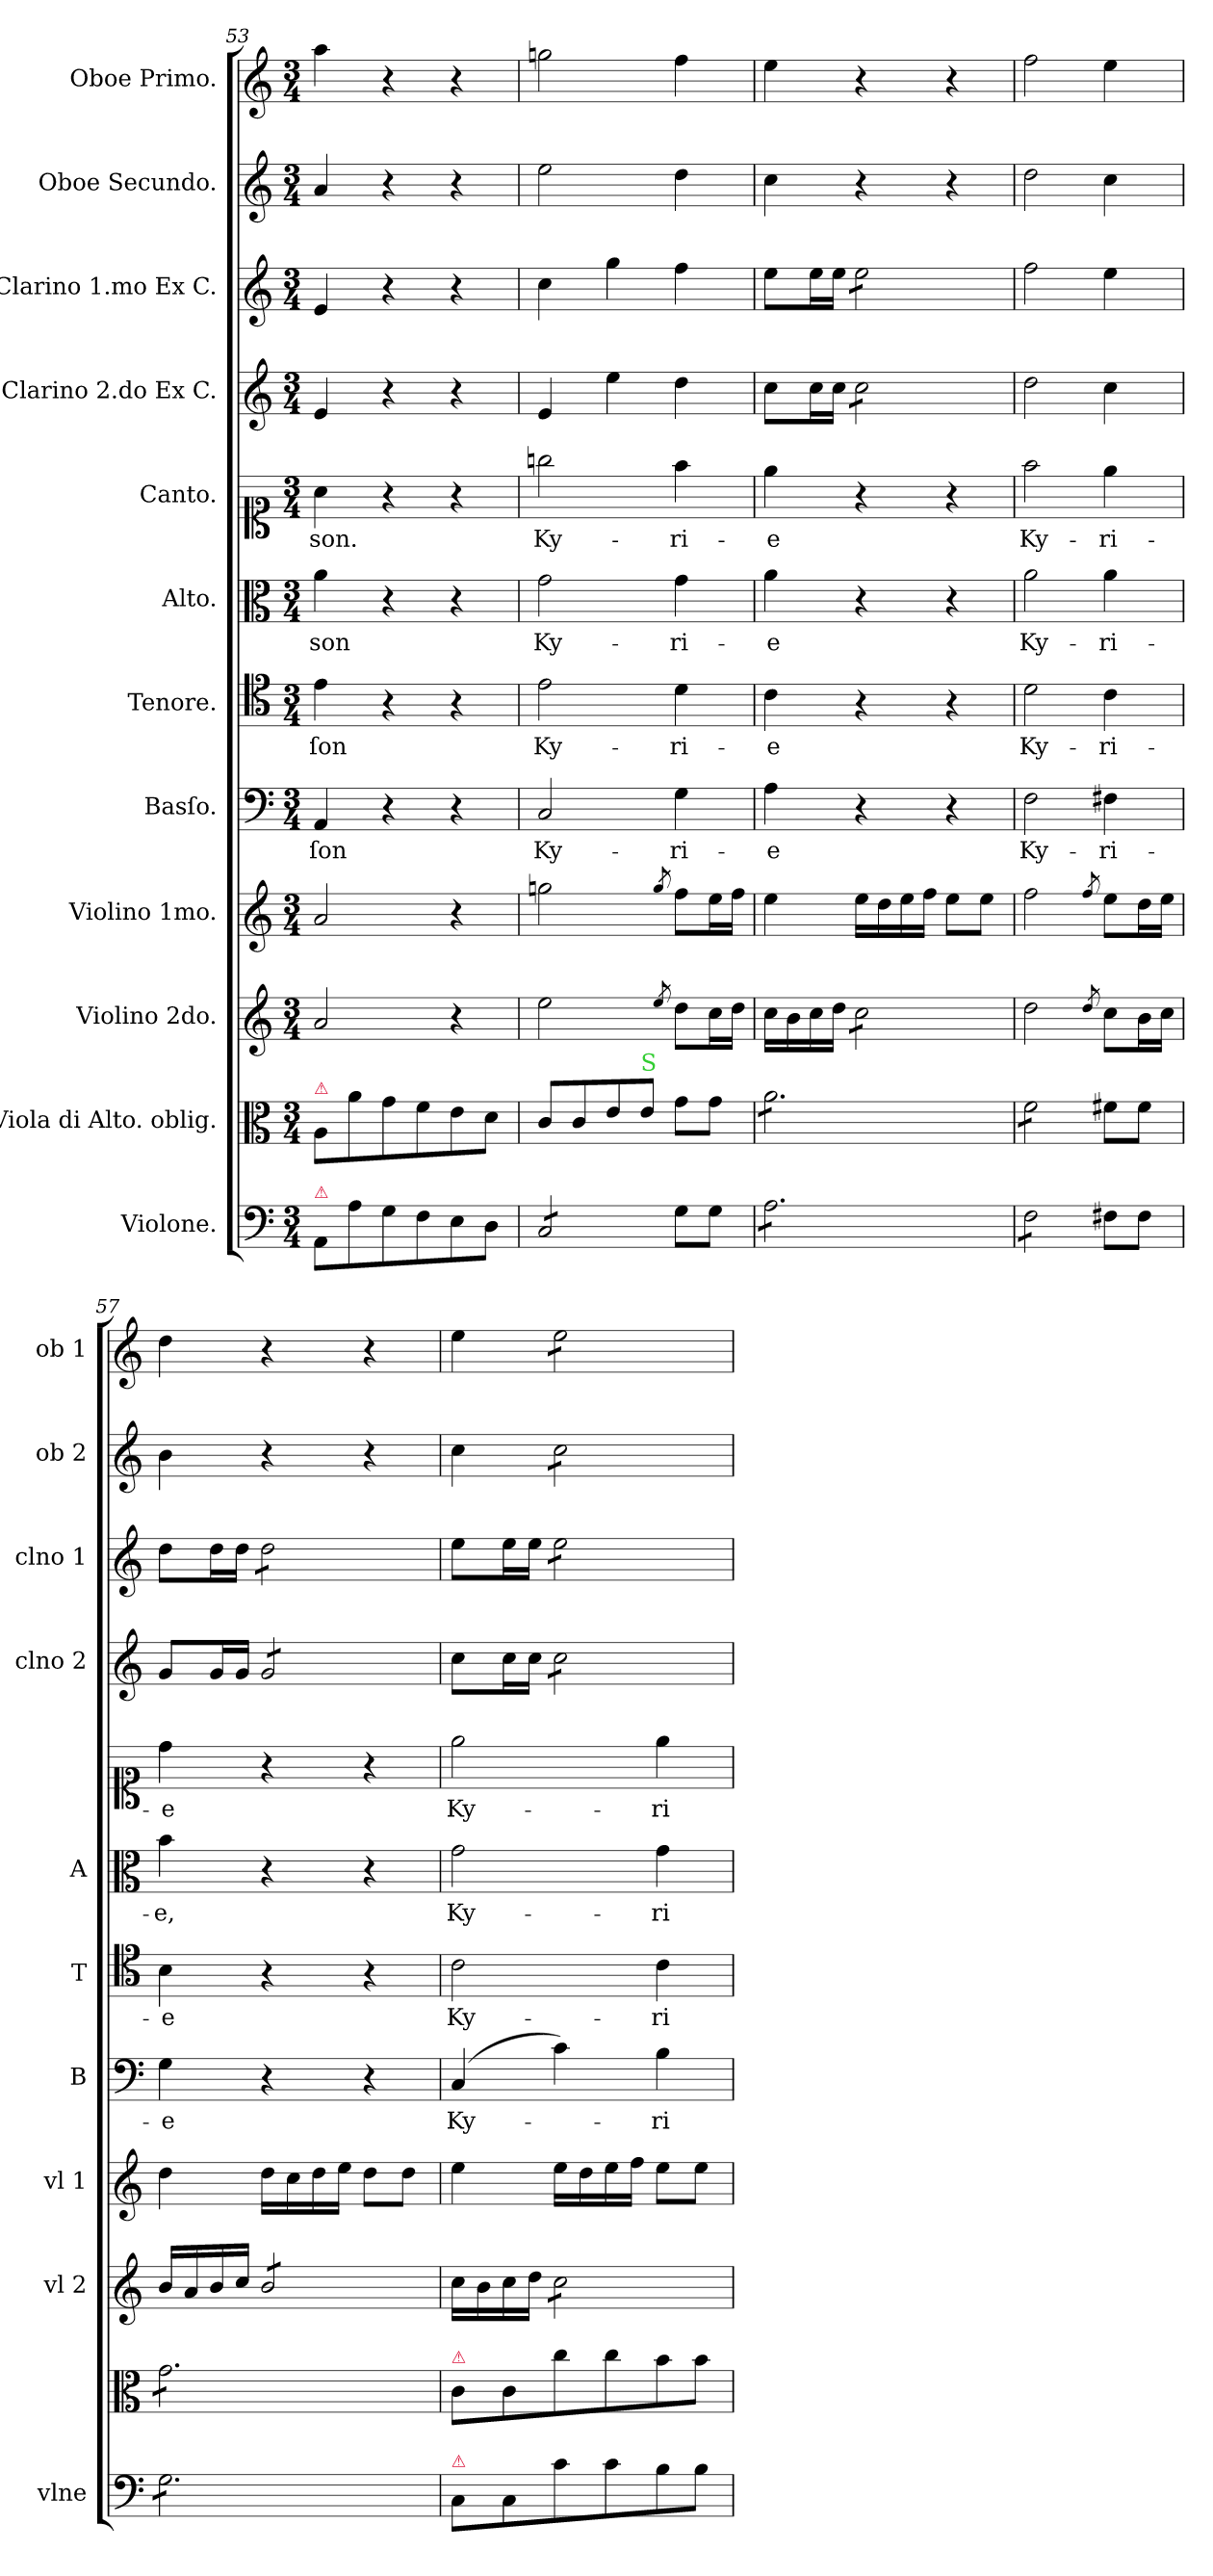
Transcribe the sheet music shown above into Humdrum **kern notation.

**kern	**kern	**kern	**kern	**kern	**text	**kern	**text	**kern	**text	**kern	**text	**kern	**kern	**kern	**kern
*part12	*part11	*part10	*part9	*part8	*part8	*part7	*part7	*part6	*part6	*part5	*part5	*part4	*part3	*part2	*part1
*staff12	*staff11	*staff10	*staff9	*staff8	*staff8	*staff7	*staff7	*staff6	*staff6	*staff5	*staff5	*staff4	*staff3	*staff2	*staff1
*I"Violone.	*I"Viola di Alto. oblig.	*I"Violino 2do.	*I"Violino 1mo.	*I"Basſo.	*	*I"Tenore.	*	*I"Alto.	*	*I"Canto.	*	*I"Clarino 2.do Ex C.	*I"Clarino 1.mo Ex C.	*I"Oboe Secundo.	*I"Oboe Primo.
*I'vlne	*	*I'vl 2	*I'vl 1	*I'B	*	*I'T	*	*I'A	*	*	*	*I'clno 2	*I'clno 1	*I'ob 2	*I'ob 1
*clefF4	*clefC3	*clefG2	*clefG2	*clefF4	*	*clefC4	*	*clefC3	*	*clefC1	*	*clefG2	*clefG2	*clefG2	*clefG2
*k[]	*k[]	*k[]	*k[]	*k[]	*	*k[]	*	*k[]	*	*k[]	*	*k[]	*k[]	*k[]	*k[]
*C:	*C:	*C:	*C:	*C:	*	*C:	*	*C:	*	*C:	*	*C:	*C:	*C:	*C:
*M3/4	*M3/4	*M3/4	*M3/4	*M3/4	*	*M3/4	*	*M3/4	*	*M3/4	*	*M3/4	*M3/4	*M3/4	*M3/4
=53	=53	=53	=53	=53	=53	=53	=53	=53	=53	=53	=53	=53	=53	=53	=53
!	!LO:TX:a:color=crimson:t=⚠	!	!	!	!	!	!	!	!	!	!	!	!	!	!
!LO:TX:a:color=crimson:t=⚠	!	!	!	!	!	!	!	!	!	!	!	!	!	!	!
8AA/L	8A/L	2a/	2a/	4AA/	-ſon	4e\	-ſon	4a\	-son	4a\	-son.	4e/	4e/	4a/	4aa\
8A\	8a\	.	.	.	.	.	.	.	.	.	.	.	.	.	.
8G\	8g\	.	.	4r	.	4r	.	4r	.	4r	.	4r	4r	4r	4r
8F\	8f\	.	.	.	.	.	.	.	.	.	.	.	.	.	.
8E\	8e\	4r	4r	4r	.	4r	.	4r	.	4r	.	4r	4r	4r	4r
8D\J	8d\J	.	.	.	.	.	.	.	.	.	.	.	.	.	.
=54	=54	=54	=54	=54	=54	=54	=54	=54	=54	=54	=54	=54	=54	=54	=54
*tremolo	*	*	*	*	*	*	*	*	*	*	*	*	*	*	*
8C/L	8c/L	2ee\	2ggn\	2C/	Ky-	2e\	Ky-	2g\	Ky-	2ggn\	Ky-	4e/	4cc\	2ee\	2ggn\
8C/	8c/	.	.	.	.	.	.	.	.	.	.	.	.	.	.
8C/	8e/	.	.	.	.	.	.	.	.	.	.	4ee\	4gg\	.	.
!	!LO:TX:a:color=limegreen:t=S	!	!	!	!	!	!	!	!	!	!	!	!	!	!
8C/J	8e/J	.	.	.	.	.	.	.	.	.	.	.	.	.	.
*Xtremolo	*	*	*	*	*	*	*	*	*	*	*	*	*	*	*
.	.	8qee/	8qgg/	.	.	.	.	.	.	.	.	.	.	.	.
8G\L	8g\L	8dd\L	8ff\L	4G\	-ri-	4d\	-ri-	4g\	-ri-	4ff\	-ri-	4dd\	4ff\	4dd\	4ff\
8G\J	8g\J	16cc\L	16ee\L	.	.	.	.	.	.	.	.	.	.	.	.
.	.	16dd\JJ	16ff\JJ	.	.	.	.	.	.	.	.	.	.	.	.
=55	=55	=55	=55	=55	=55	=55	=55	=55	=55	=55	=55	=55	=55	=55	=55
*tremolo	*	*	*	*	*	*	*	*	*	*	*	*	*	*	*
*	*tremolo	*	*	*	*	*	*	*	*	*	*	*	*	*	*
8A\L	8a\L	16cc\LL	4ee\	4A\	-e	4c\	-e	4a\	-e	4ee\	-e	8cc\L	8ee\L	4cc\	4ee\
.	.	16b\	.	.	.	.	.	.	.	.	.	.	.	.	.
8A\	8a\	16cc\	.	.	.	.	.	.	.	.	.	16cc\L	16ee\L	.	.
.	.	16dd\JJ	.	.	.	.	.	.	.	.	.	16cc\JJ	16ee\JJ	.	.
*	*	*tremolo	*	*	*	*	*	*	*	*	*	*	*	*	*
*	*	*	*	*	*	*	*	*	*	*	*	*tremolo	*	*	*
*	*	*	*	*	*	*	*	*	*	*	*	*	*tremolo	*	*
8A\	8a\	8cc\L	16ee\LL	4r	.	4r	.	4r	.	4r	.	8cc\L	8ee\L	4r	4r
.	.	.	16dd\	.	.	.	.	.	.	.	.	.	.	.	.
8A\	8a\	8cc\	16ee\	.	.	.	.	.	.	.	.	8cc\	8ee\	.	.
.	.	.	16ff\JJ	.	.	.	.	.	.	.	.	.	.	.	.
8A\	8a\	8cc\	8ee\L	4r	.	4r	.	4r	.	4r	.	8cc\	8ee\	4r	4r
8A\J	8a\J	8cc\J	8ee\J	.	.	.	.	.	.	.	.	8cc\J	8ee\J	.	.
*	*	*	*	*	*	*	*	*	*	*	*	*	*Xtremolo	*	*
*	*	*	*	*	*	*	*	*	*	*	*	*Xtremolo	*	*	*
*	*	*Xtremolo	*	*	*	*	*	*	*	*	*	*	*	*	*
=56	=56	=56	=56	=56	=56	=56	=56	=56	=56	=56	=56	=56	=56	=56	=56
8F\L	8f\L	2dd\	2ff\	2F\	Ky-	2d\	Ky-	2a\	Ky-	2ff\	Ky-	2dd\	2ff\	2dd\	2ff\
8F\	8f\	.	.	.	.	.	.	.	.	.	.	.	.	.	.
8F\	8f\	.	.	.	.	.	.	.	.	.	.	.	.	.	.
8F\J	8f\J	.	.	.	.	.	.	.	.	.	.	.	.	.	.
*	*Xtremolo	*	*	*	*	*	*	*	*	*	*	*	*	*	*
*Xtremolo	*	*	*	*	*	*	*	*	*	*	*	*	*	*	*
.	.	8qdd/	8qff/	.	.	.	.	.	.	.	.	.	.	.	.
8F#X\L	8f#X\L	8cc\L	8ee\L	4F#X\	-ri-	4c\	-ri-	4a\	-ri-	4ee\	-ri-	4cc\	4ee\	4cc\	4ee\
8F#\J	8f#\J	16b\L	16dd\L	.	.	.	.	.	.	.	.	.	.	.	.
.	.	16cc\JJ	16ee\JJ	.	.	.	.	.	.	.	.	.	.	.	.
=57	=57	=57	=57	=57	=57	=57	=57	=57	=57	=57	=57	=57	=57	=57	=57
*tremolo	*	*	*	*	*	*	*	*	*	*	*	*	*	*	*
*	*tremolo	*	*	*	*	*	*	*	*	*	*	*	*	*	*
8G\L	8g\L	16b/LL	4dd\	4G\	-e	4B\	-e	4b\	-e,	4dd\	-e	8g/L	8dd\L	4b\	4dd\
.	.	16a/	.	.	.	.	.	.	.	.	.	.	.	.	.
8G\	8g\	16b/	.	.	.	.	.	.	.	.	.	16g/L	16dd\L	.	.
.	.	16cc/JJ	.	.	.	.	.	.	.	.	.	16g/JJ	16dd\JJ	.	.
*	*	*tremolo	*	*	*	*	*	*	*	*	*	*	*	*	*
*	*	*	*	*	*	*	*	*	*	*	*	*tremolo	*	*	*
*	*	*	*	*	*	*	*	*	*	*	*	*	*tremolo	*	*
8G\	8g\	8b/L	16dd\LL	4r	.	4r	.	4r	.	4r	.	8g/L	8dd\L	4r	4r
.	.	.	16cc\	.	.	.	.	.	.	.	.	.	.	.	.
8G\	8g\	8b/	16dd\	.	.	.	.	.	.	.	.	8g/	8dd\	.	.
.	.	.	16ee\JJ	.	.	.	.	.	.	.	.	.	.	.	.
8G\	8g\	8b/	8dd\L	4r	.	4r	.	4r	.	4r	.	8g/	8dd\	4r	4r
8G\J	8g\J	8b/J	8dd\J	.	.	.	.	.	.	.	.	8g/J	8dd\J	.	.
*	*	*	*	*	*	*	*	*	*	*	*	*	*Xtremolo	*	*
*	*	*	*	*	*	*	*	*	*	*	*	*Xtremolo	*	*	*
*	*	*Xtremolo	*	*	*	*	*	*	*	*	*	*	*	*	*
*	*Xtremolo	*	*	*	*	*	*	*	*	*	*	*	*	*	*
*Xtremolo	*	*	*	*	*	*	*	*	*	*	*	*	*	*	*
=58	=58	=58	=58	=58	=58	=58	=58	=58	=58	=58	=58	=58	=58	=58	=58
!	!LO:TX:a:color=crimson:t=⚠	!	!	!	!	!	!	!	!	!	!	!	!	!	!
!LO:TX:a:color=crimson:t=⚠	!	!	!	!	!	!	!	!	!	!	!	!	!	!	!
!	!	!	!	!	!	!	!LO:LY:i	!	!	!	!	!	!	!	!
8C/L	8c/L	16cc\LL	4ee\	(4C/	Ky-	2c\	Ky-	2g\	Ky-	2ee\	Ky-	8cc\L	8ee\L	4cc\	4ee\
.	.	16b\	.	.	.	.	.	.	.	.	.	.	.	.	.
8C/	8c/	16cc\	.	.	.	.	.	.	.	.	.	16cc\L	16ee\L	.	.
.	.	16dd\JJ	.	.	.	.	.	.	.	.	.	16cc\JJ	16ee\JJ	.	.
*	*	*tremolo	*	*	*	*	*	*	*	*	*	*	*	*	*
*	*	*	*	*	*	*	*	*	*	*	*	*tremolo	*	*	*
*	*	*	*	*	*	*	*	*	*	*	*	*	*tremolo	*	*
*	*	*	*	*	*	*	*	*	*	*	*	*	*	*tremolo	*
*	*	*	*	*	*	*	*	*	*	*	*	*	*	*	*tremolo
8c\	8cc\	8cc\L	16ee\LL	4c\)	.	.	.	.	.	.	.	8cc\L	8ee\L	8cc\L	8ee\L
.	.	.	16dd\	.	.	.	.	.	.	.	.	.	.	.	.
8c\	8cc\	8cc\	16ee\	.	.	.	.	.	.	.	.	8cc\	8ee\	8cc\	8ee\
.	.	.	16ff\JJ	.	.	.	.	.	.	.	.	.	.	.	.
!	!	!	!	!	!	!	!LO:LY:i	!	!	!	!	!	!	!	!
8B\	8b\	8cc\	8ee\L	4B\	-ri-	4c\	-ri-	4g\	-ri-	4ee\	-ri-	8cc\	8ee\	8cc\	8ee\
8B\J	8b\J	8cc\J	8ee\J	.	.	.	.	.	.	.	.	8cc\J	8ee\J	8cc\J	8ee\J
*	*	*	*	*	*	*	*	*	*	*	*	*	*	*	*Xtremolo
*	*	*	*	*	*	*	*	*	*	*	*	*	*	*Xtremolo	*
*	*	*	*	*	*	*	*	*	*	*	*	*	*Xtremolo	*	*
*	*	*	*	*	*	*	*	*	*	*	*	*Xtremolo	*	*	*
*	*	*Xtremolo	*	*	*	*	*	*	*	*	*	*	*	*	*
=	=	=	=	=	=	=	=	=	=	=	=	=	=	=	=
*-	*-	*-	*-	*-	*-	*-	*-	*-	*-	*-	*-	*-	*-	*-	*-
